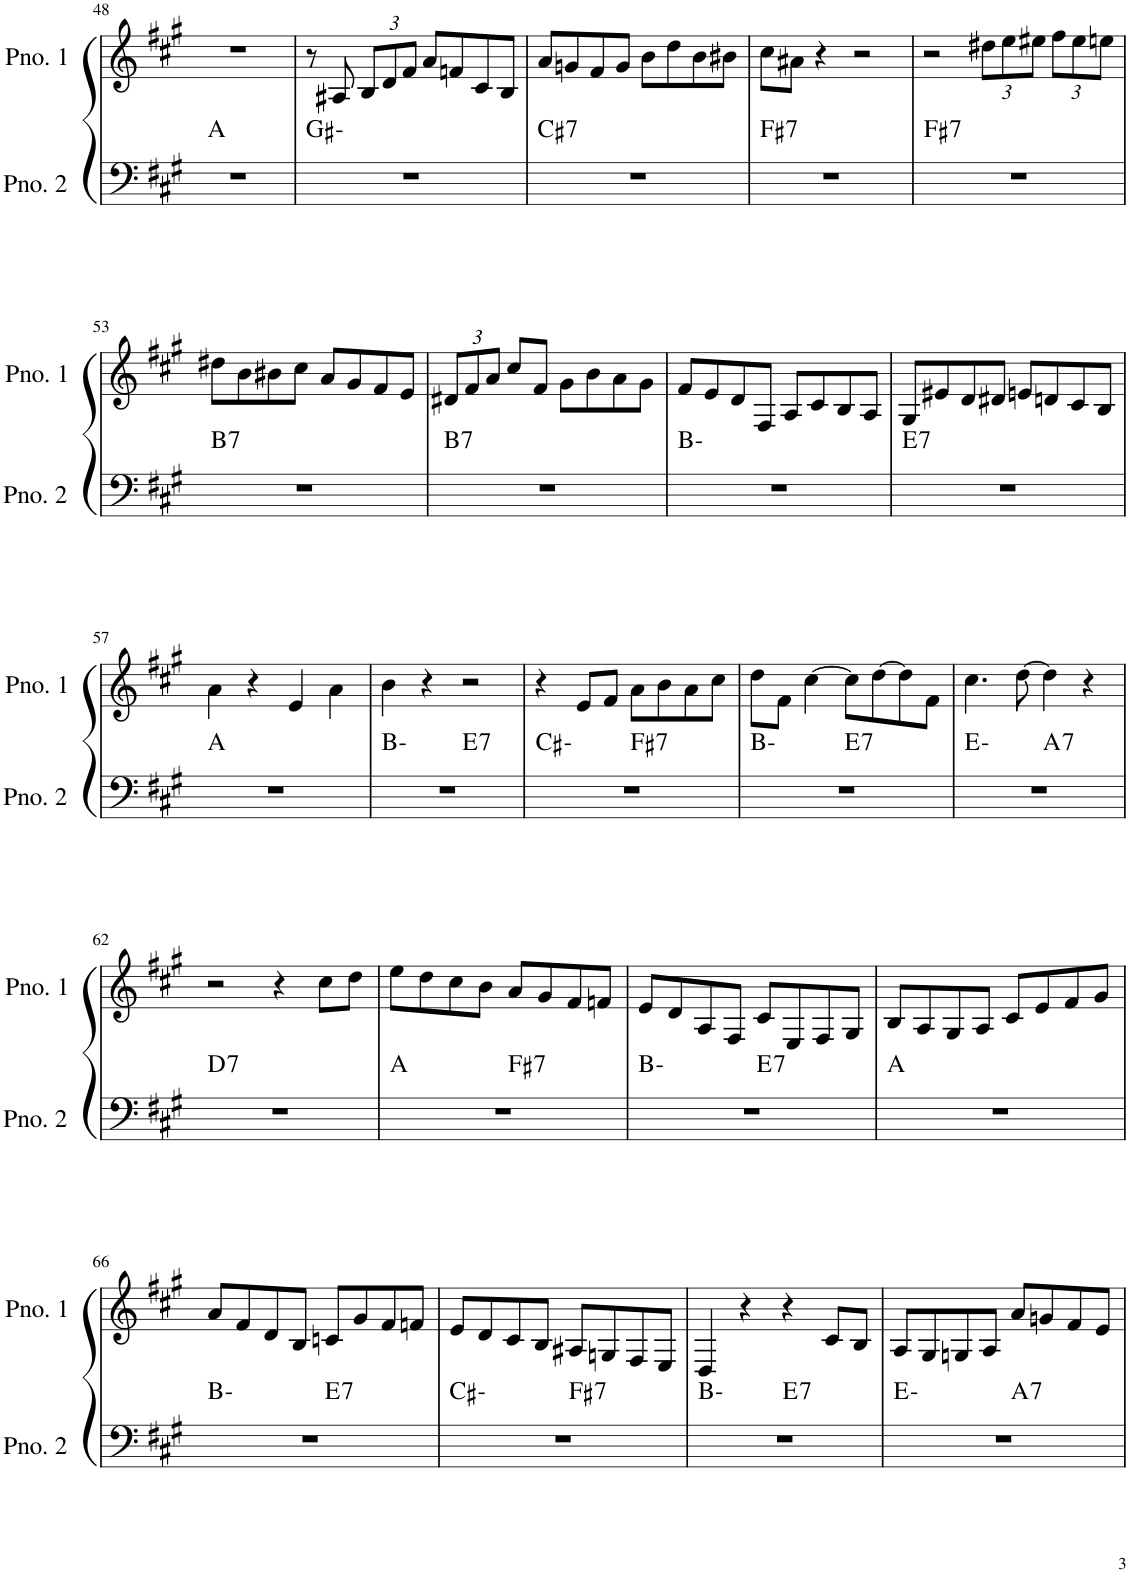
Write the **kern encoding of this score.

**kern	**harte	**kern
*part2	*part2	*part1
*staff2	*	*staff1
*I"ピアノ 2	*	*I"ピアノ 1
!!LO:PB:g=z
*clefF4	*	*clefG2
*k[f#c#g#]	*	*k[f#c#g#]
*M4/4	*	*M4/4
=48	=48	=48
1r	A:maj	1r
=49	=49	=49
1r	G#:min	8r
.	.	8A#X/
*	*	*Xbrackettup
.	.	12B/L
.	.	12d/
.	.	12f#/J
.	.	8a/L
.	.	8fn/
.	.	8c#/
.	.	8B/J
=50	=50	=50
!	!LO:H:kt=7	!
1r	C#:7	8a/L
.	.	8gn/
.	.	8f#/
.	.	8g/J
.	.	8b\L
.	.	8dd\
.	.	8b\
.	.	8b#X\J
=51	=51	=51
!	!LO:H:kt=7	!
1r	F#:7	8cc#\L
.	.	8a#X\J
.	.	4r
.	.	2r
=52	=52	=52
!	!LO:H:kt=7	!
1r	F#:7	2r
.	.	12dd#X\L
.	.	12ee\
.	.	12ee#X\J
.	.	12ff#\L
.	.	12ee#\
.	.	12een\J
!!LO:LB:g=z
=53	=53	=53
!	!LO:H:kt=7	!
1r	B:7	8dd#X\L
.	.	8b\
.	.	8b#X\
.	.	8cc#\J
.	.	8a/L
.	.	8g#/
.	.	8f#/
.	.	8e/J
=54	=54	=54
!	!LO:H:kt=7	!
1r	B:7	12d#X/L
.	.	12f#/
.	.	12a/J
.	.	8cc#/L
.	.	8f#/J
.	.	8g#\L
.	.	8b\
.	.	8a\
.	.	8g#\J
=55	=55	=55
1r	B:min	8f#/L
.	.	8e/
.	.	8d/
.	.	8F#/J
.	.	8A/L
.	.	8c#/
.	.	8B/
.	.	8A/J
=56	=56	=56
!	!LO:H:kt=7	!
1r	E:7	8G#/L
.	.	8e#X/
.	.	8d/
.	.	8d#X/J
.	.	8en/L
.	.	8dn/
.	.	8c#/
.	.	8B/J
!!LO:LB:g=z
=57	=57	=57
1r	A:maj	4a\
.	.	4r
.	.	4e/
.	.	4a\
=58	=58	=58
*^	*	*
1r	2ryy	B:min	4b\
.	.	.	4r
!	!	!LO:H:kt=7	!
.	2ryy	E:7	2r
=59	=59	=59	=59
1r	2ryy	C#:min	4r
.	.	.	8e/L
.	.	.	8f#/J
!	!	!LO:H:kt=7	!
.	2ryy	F#:7	8a\L
.	.	.	8b\
.	.	.	8a\
.	.	.	8cc#\J
=60	=60	=60	=60
1r	2ryy	B:min	8dd\L
.	.	.	8f#\J
.	.	.	[4cc#\
!	!	!LO:H:kt=7	!
.	2ryy	E:7	8cc#\L]
.	.	.	[8dd\
.	.	.	8dd\]
.	.	.	8f#\J
=61	=61	=61	=61
1r	2ryy	E:min	4.cc#\
.	.	.	[8dd\
!	!	!LO:H:kt=7	!
.	2ryy	A:7	4dd\]
.	.	.	4r
!!LO:LB:g=z
=62	=62	=62	=62
!	!	!LO:H:kt=7	!
*v	*v	*	*
1r	D:7	2r
.	.	4r
.	.	8cc#\L
.	.	8dd\J
=63	=63	=63
*^	*	*
1r	2ryy	A:maj	8ee\L
.	.	.	8dd\
.	.	.	8cc#\
.	.	.	8b\J
!	!	!LO:H:kt=7	!
.	2ryy	F#:7	8a/L
.	.	.	8g#/
.	.	.	8f#/
.	.	.	8fn/J
=64	=64	=64	=64
1r	2ryy	B:min	8e/L
.	.	.	8d/
.	.	.	8A/
.	.	.	8F#/J
!	!	!LO:H:kt=7	!
.	2ryy	E:7	8c#/L
.	.	.	8E/
.	.	.	8F#/
.	.	.	8G#/J
*v	*v	*	*
=65	=65	=65
1r	A:maj	8B/L
.	.	8A/
.	.	8G#/
.	.	8A/J
.	.	8c#/L
.	.	8e/
.	.	8f#/
.	.	8g#/J
!!LO:LB:g=z
=66	=66	=66
*^	*	*
1r	2ryy	B:min	8a/L
.	.	.	8f#/
.	.	.	8d/
.	.	.	8B/J
!	!	!LO:H:kt=7	!
.	2ryy	E:7	8cn/L
.	.	.	8g#/
.	.	.	8f#/
.	.	.	8fn/J
=67	=67	=67	=67
1r	2ryy	C#:min	8e/L
.	.	.	8d/
.	.	.	8c#/
.	.	.	8B/J
!	!	!LO:H:kt=7	!
.	2ryy	F#:7	8A#X/L
.	.	.	8Gn/
.	.	.	8F#/
.	.	.	8E/J
=68	=68	=68	=68
1r	2ryy	B:min	4D/
.	.	.	4r
!	!	!LO:H:kt=7	!
.	2ryy	E:7	4r
.	.	.	8c#/L
.	.	.	8B/J
=69	=69	=69	=69
1r	2ryy	E:min	8A/L
.	.	.	8G#/
.	.	.	8Gn/
.	.	.	8A/J
!	!	!LO:H:kt=7	!
.	2ryy	A:7	8a/L
.	.	.	8gn/
.	.	.	8f#/
.	.	.	8e/J
*v	*v	*	*
=	=	=
*-	*-	*-
